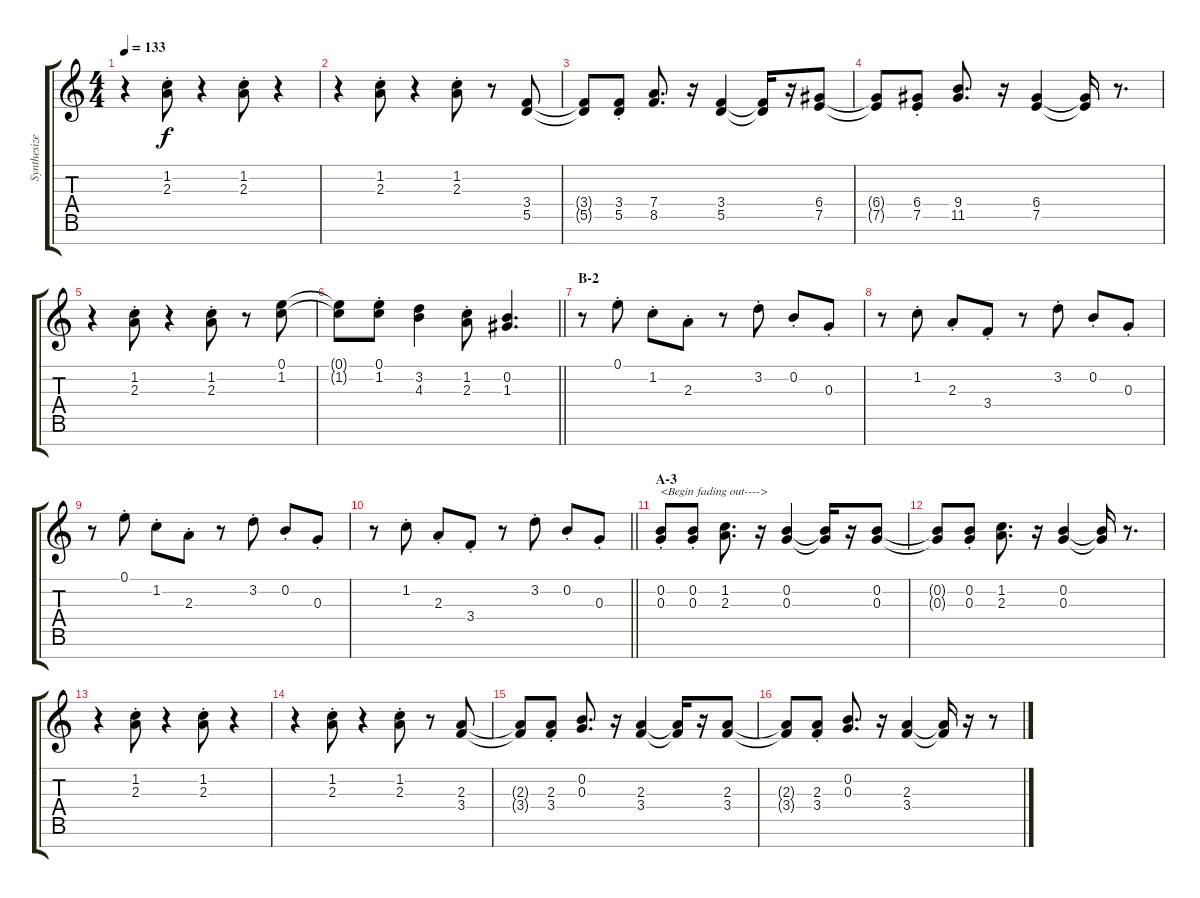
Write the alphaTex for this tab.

\track ("Synthesizer II" "Synthesize") {instrument lead2sawtooth}
\staff {score tabs}
\tuning (E5 B4 G4 D4 A3 E3 B2) {hide}
\ts (4 4)
\tempo 133
\clef g2
\ks c
r.4{dy f} (1.2{st} 2.3{st}).8 r.4 (1.2{st} 2.3{st}).8 r.4 |
r.4 (1.2{st} 2.3{st}).8 r.4 (1.2{st} 2.3{st}).8 r.8 (3.4 5.5).8 |
(3.4{t} 5.5{t}).8 (3.4{st} 5.5{st}).8 (7.4 8.5).8{d} r.16 (3.4 5.5).4 (3.4{t} 5.5{t}).16 r.16 (6.4 7.5).8 |
(6.4{t} 7.5{t}).8 (6.4{st} 7.5{st}).8 (9.4 11.5).8{d} r.16 (6.4 7.5).4 (6.4{t} 7.5{t}).16 r.8{d} |
r.4 (1.2{st} 2.3{st}).8 r.4 (1.2{st} 2.3{st}).8 r.8 (0.1 1.2).8 |
\barLineRight lightlight
(0.1{t} 1.2{t}).8 (0.1{st} 1.2{st}).8 (3.2 4.3).4 (1.2{st} 2.3{st}).8 (0.2 1.3).4{d} |
\section ("" "B-2")
r.8 0.1{st}.8 1.2{st}.8 2.3{st}.8 r.8 3.2{st}.8 0.2{st}.8 0.3{st}.8 |
r.8 1.2{st}.8 2.3{st}.8 3.4{st}.8 r.8 3.2{st}.8 0.2{st}.8 0.3{st}.8 |
r.8 0.1{st}.8 1.2{st}.8 2.3{st}.8 r.8 3.2{st}.8 0.2{st}.8 0.3{st}.8 |
\barLineRight lightlight
r.8 1.2{st}.8 2.3{st}.8 3.4{st}.8 r.8 3.2{st}.8 0.2{st}.8 0.3{st}.8 |
\section ("" "A-3")
(0.2{st} 0.3{st}).8{txt "<Begin fading out---->"} (0.2{st} 0.3{st}).8 (1.2 2.3).8{d} r.16 (0.2 0.3).4 (0.2{t} 0.3{t}).16 r.16 (0.2 0.3).8 |
(0.2{t} 0.3{t}).8 (0.2{st} 0.3{st}).8 (1.2 2.3).8{d} r.16 (0.2 0.3).4 (0.2{t} 0.3{t}).16 r.8{d} |
r.4 (1.2{st} 2.3{st}).8 r.4 (1.2{st} 2.3{st}).8 r.4 |
r.4 (1.2{st} 2.3{st}).8 r.4 (1.2{st} 2.3{st}).8 r.8 (2.3 3.4).8 |
(2.3{t} 3.4{t}).8 (2.3{st} 3.4{st}).8 (0.2 0.3).8{d} r.16 (2.3 3.4).4 (2.3{t} 3.4{t}).16 r.16 (2.3 3.4).8 |
(2.3{t} 3.4{t}).8 (2.3{st} 3.4{st}).8 (0.2 0.3).8{d} r.16 (2.3 3.4).4 (2.3{t} 3.4{t}).16 r.16 r.8
